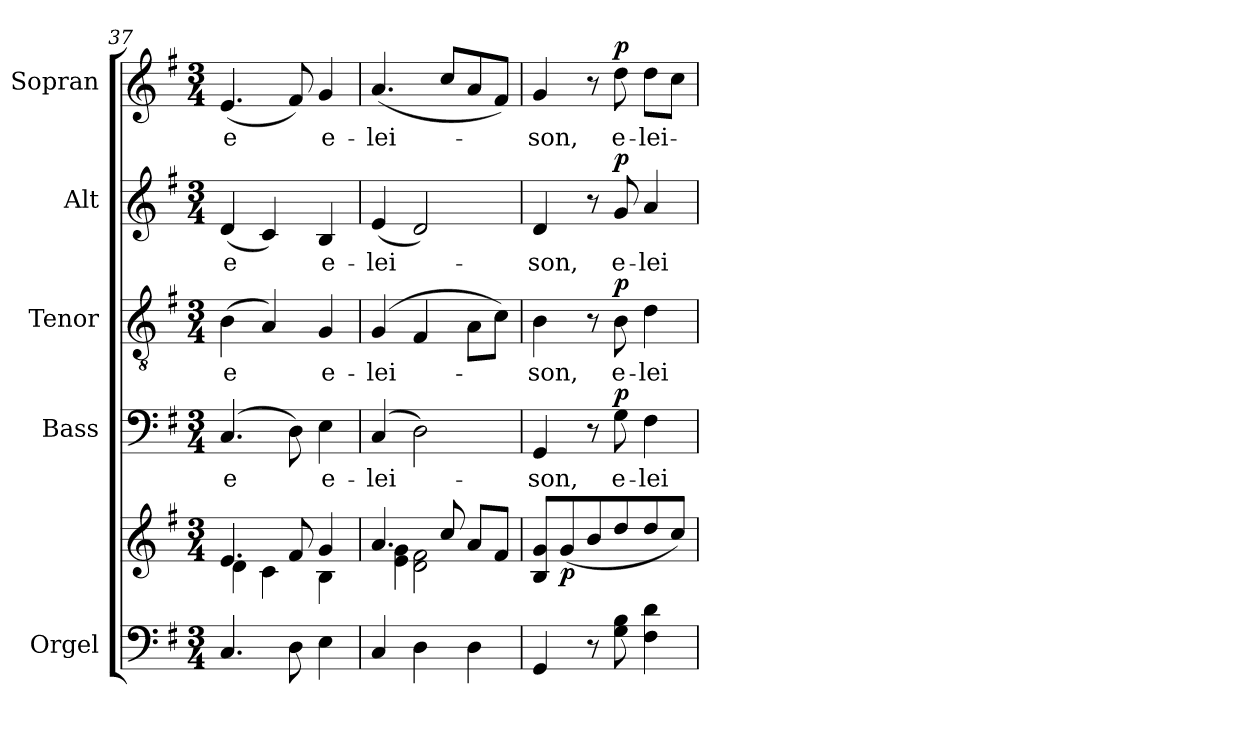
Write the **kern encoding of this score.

**kern	**kern	**dynam	**kern	**text	**dynam	**kern	**text	**dynam	**kern	**text	**dynam	**kern	**text	**dynam
*part5	*part5	*part5	*part4	*part4	*part4	*part3	*part3	*part3	*part2	*part2	*part2	*part1	*part1	*part1
*staff6	*staff5	*staff5/6	*staff4	*staff4	*staff4	*staff3	*staff3	*staff3	*staff2	*staff2	*staff2	*staff1	*staff1	*staff1
*I"Orgel	*	*	*I"Bass	*	*	*I"Tenor	*	*	*I"Alt	*	*	*I"Sopran	*	*
*I'Org.	*	*	*I'B.	*	*	*I'T.	*	*	*I'A.	*	*	*I'S.	*	*
*clefF4	*clefG2	*	*clefF4	*	*	*clefGv2	*	*	*clefG2	*	*	*clefG2	*	*
*k[f#]	*k[f#]	*	*k[f#]	*	*	*k[f#]	*	*	*k[f#]	*	*	*k[f#]	*	*
*G:	*G:	*	*G:	*	*	*G:	*	*	*G:	*	*	*G:	*	*
*M3/4	*M3/4	*	*M3/4	*	*	*M3/4	*	*	*M3/4	*	*	*M3/4	*	*
=37	=37	=37	=37	=37	=37	=37	=37	=37	=37	=37	=37	=37	=37	=37
*	*^	*	*	*	*	*	*	*	*	*	*	*	*	*
!	!	!	!	!	!LO:LY:b	!	!	!LO:LY:b	!	!	!LO:LY:b	!	!	!LO:LY:b	!
4.C/	4.e/	4d\	.	(>4.C/	-e	.	(>4B\	-e	.	(<4d/	-e	.	(<4.e/	-e	.
.	.	4c\	.	.	.	.	4A/)	.	.	4c/)	.	.	.	.	.
8D\	8f#/	.	.	8D\)	.	.	.	.	.	.	.	.	8f#/)	.	.
!	!	!	!	!	!LO:LY:b	!	!	!LO:LY:b	!	!	!LO:LY:b	!	!	!LO:LY:b	!
4E\	4g/	4B\	.	4E\	e-	.	4G/	e-	.	4B/	e-	.	4g/	e-	.
=38	=38	=38	=38	=38	=38	=38	=38	=38	=38	=38	=38	=38	=38	=38	=38
!	!	!	!	!	!LO:LY:b	!	!	!LO:LY:b	!	!	!LO:LY:b	!	!	!LO:LY:b	!
4C/	4.a/	4e\ 4g\	.	(>4C/	-lei-	.	(>4G/	-lei-	.	(<4e/	-lei-	.	(<4.a/	-lei-	.
4D\	.	2d\ 2f#\	.	2D\)	.	.	4F#/	.	.	2d/)	.	.	.	.	.
.	8cc/	.	.	.	.	.	.	.	.	.	.	.	8cc/L	.	.
4D\	8a/L	.	.	.	.	.	8A\L	.	.	.	.	.	8a/	.	.
.	8f#/J	.	.	.	.	.	8c\J)	.	.	.	.	.	8f#/J)	.	.
*	*v	*v	*	*	*	*	*	*	*	*	*	*	*	*	*
!!LO:PB:g=z
=39	=39	=39	=39	=39	=39	=39	=39	=39	=39	=39	=39	=39	=39	=39
!	!	!	!	!LO:LY:b	!	!	!LO:LY:b	!	!	!LO:LY:b	!	!	!LO:LY:b	!
4GG/	8B/ 8g/L	.	4GG/	-son,	.	4B\	-son,	.	4d/	-son,	.	4g/	-son,	.
!	!	!LO:DY:b	!	!	!	!	!	!	!	!	!	!	!	!
.	(<8g/	p	.	.	.	.	.	.	.	.	.	.	.	.
8r	8b/	.	8r	.	.	8r	.	.	8r	.	.	8r	.	.
!	!	!	!	!LO:LY:b	!LO:DY:a	!	!LO:LY:b	!LO:DY:a	!	!LO:LY:b	!LO:DY:a	!	!LO:LY:b	!LO:DY:a
8G\ 8B\	8dd/	.	8G\	e-	p	8B\	e-	p	8g/	e-	p	8dd\	e-	p
!	!	!	!	!LO:LY:b	!	!	!LO:LY:b	!	!	!LO:LY:b	!	!	!LO:LY:b	!
4F#\ 4d\	8dd/	.	4F#\	-lei-	.	4d\	-lei-	.	4a/	-lei-	.	8dd\L	-lei-	.
.	8cc/J)	.	.	.	.	.	.	.	.	.	.	8cc\J	.	.
=	=	=	=	=	=	=	=	=	=	=	=	=	=	=
*-	*-	*-	*-	*-	*-	*-	*-	*-	*-	*-	*-	*-	*-	*-
